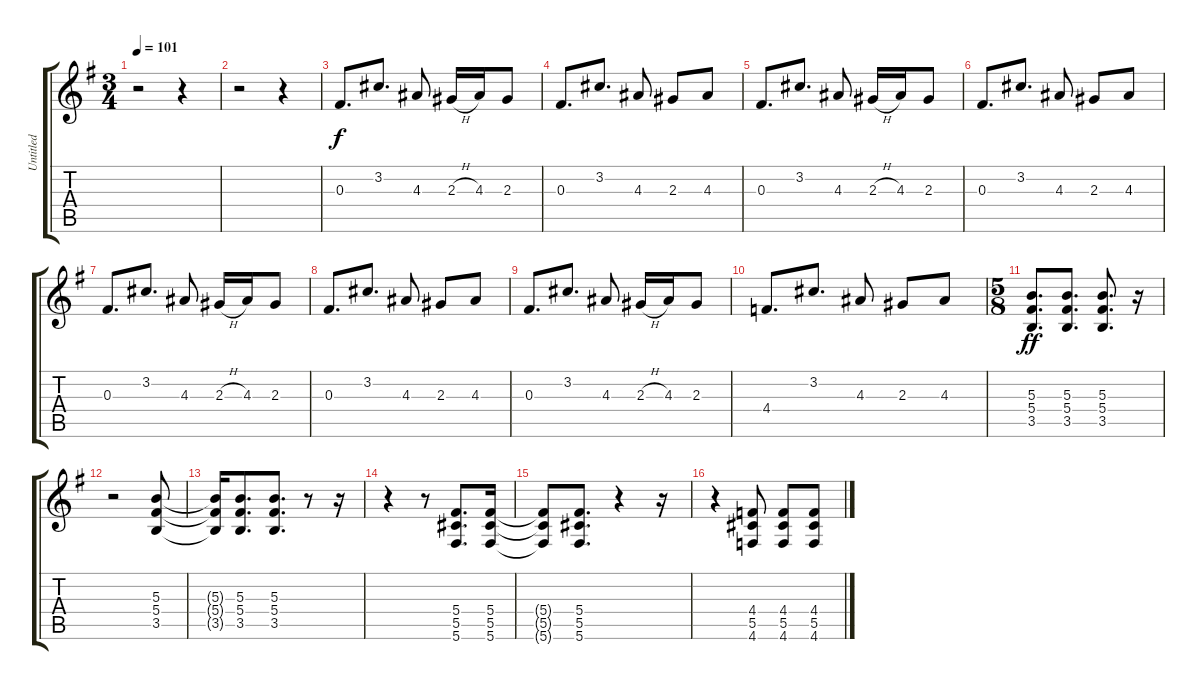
\track ("Untitled" "Untitled") {instrument overdrivenguitar}
\staff {score tabs}
\tuning (Eb4 Bb3 Gb3 Db3 Ab2 Db2) {hide}
\ts (3 4)
\tempo 101
\clef g2
\ks g
r.2{dy mf} r.4 |
r.2 r.4 |
0.3.8{d dy f} 3.2.8{d} 4.3.8 2.3{h}.16 4.3.16 2.3.8 |
0.3.8{d} 3.2.8{d} 4.3.8 2.3.8 4.3.8 |
0.3.8{d} 3.2.8{d} 4.3.8 2.3{h}.16 4.3.16 2.3.8 |
0.3.8{d} 3.2.8{d} 4.3.8 2.3.8 4.3.8 |
0.3.8{d} 3.2.8{d} 4.3.8 2.3{h}.16 4.3.16 2.3.8 |
0.3.8{d} 3.2.8{d} 4.3.8 2.3.8 4.3.8 |
0.3.8{d} 3.2.8{d} 4.3.8 2.3{h}.16 4.3.16 2.3.8 |
4.4.8{d} 3.2.8{d} 4.3.8 2.3.8 4.3.8 |
\ts (5 8)
(5.3 5.4 3.5).8{d dy ff} (5.3 5.4 3.5).8{d} (5.3 5.4 3.5).8{d} r.16 |
r.2 (5.3 5.4 3.5).8 |
(5.3{t} 5.4{t} 3.5{t}).16 (5.3 5.4 3.5).8{d} (5.3 5.4 3.5).8{d} r.8 r.16 |
r.4 r.8 (5.4 5.5 5.6).8{d} (5.4 5.5 5.6).16 |
(5.4{t} 5.5{t} 5.6{t}).8 (5.4 5.5 5.6).8{d} r.4 r.16 |
r.4 (4.4 5.5 4.6).8 (4.4 5.5 4.6).8 (4.4 5.5 4.6).8
